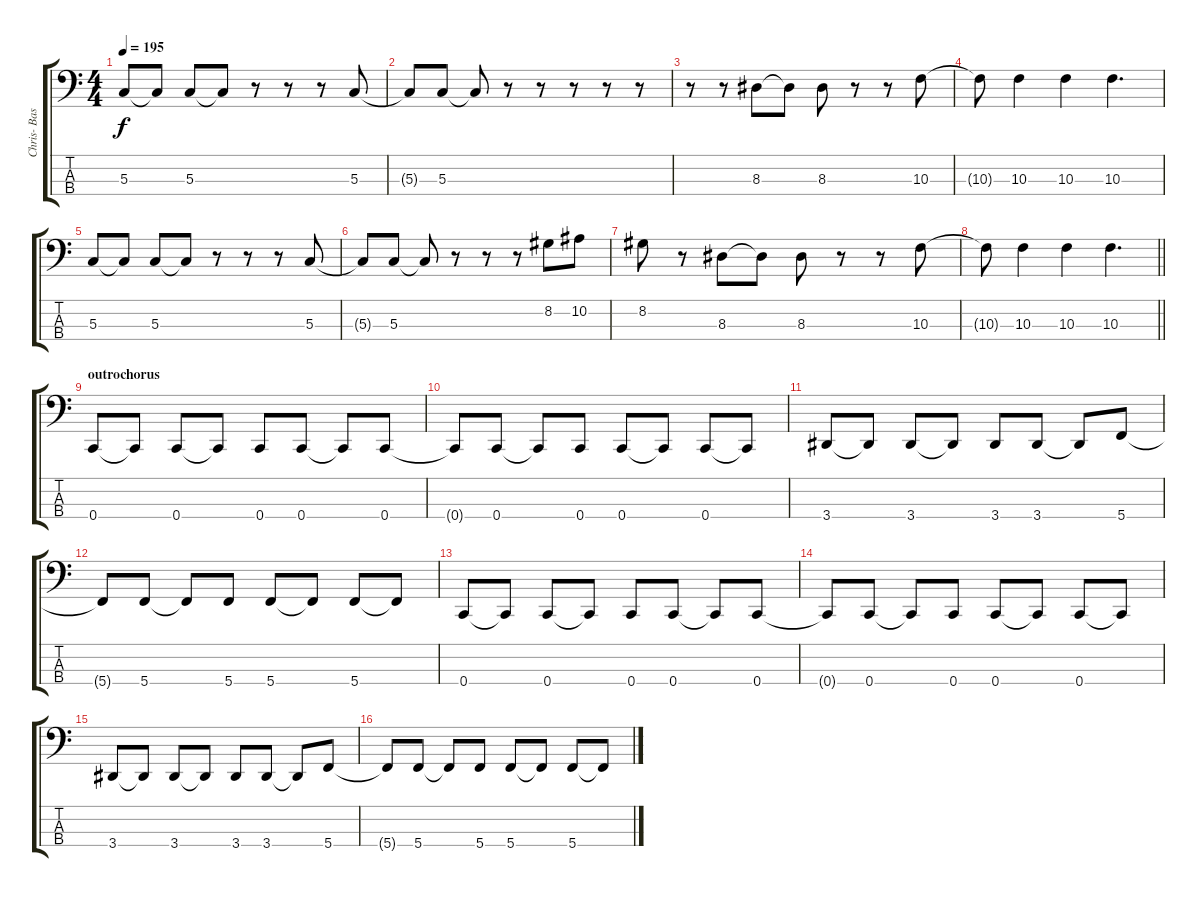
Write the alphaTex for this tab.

\track ("Chris- Bass" "Chris- Bas") {instrument electricbassfinger}
\staff {score tabs}
\tuning (F2 C2 G1 C1) {hide}
\ts (4 4)
\tempo 195
\clef f4
\ks c
5.3.8{dy f} 5.3{t}.8 5.3.8 5.3{t}.8 r.8 r.8 r.8 5.3.8 |
5.3{t}.8 5.3.8 5.3{t}.8 r.8 r.8 r.8 r.8 r.8 |
r.8 r.8 8.3.8 8.3{t}.8 8.3.8 r.8 r.8 10.3.8 |
10.3{t}.8 10.3.4 10.3.4 10.3.4{d} |
5.3.8 5.3{t}.8 5.3.8 5.3{t}.8 r.8 r.8 r.8 5.3.8 |
5.3{t}.8 5.3.8 5.3{t}.8 r.8 r.8 r.8 8.2.8 10.2.8 |
8.2.8 r.8 8.3.8 8.3{t}.8 8.3.8 r.8 r.8 10.3.8 |
\barLineRight lightlight
10.3{t}.8 10.3.4 10.3.4 10.3.4{d} |
\section ("" "outrochorus")
0.4.8 0.4{t}.8 0.4.8 0.4{t}.8 0.4.8 0.4.8 0.4{t}.8 0.4.8 |
0.4{t}.8 0.4.8 0.4{t}.8 0.4.8 0.4.8 0.4{t}.8 0.4.8 0.4{t}.8 |
3.4.8 3.4{t}.8 3.4.8 3.4{t}.8 3.4.8 3.4.8 3.4{t}.8 5.4.8 |
5.4{t}.8 5.4.8 5.4{t}.8 5.4.8 5.4.8 5.4{t}.8 5.4.8 5.4{t}.8 |
0.4.8 0.4{t}.8 0.4.8 0.4{t}.8 0.4.8 0.4.8 0.4{t}.8 0.4.8 |
0.4{t}.8 0.4.8 0.4{t}.8 0.4.8 0.4.8 0.4{t}.8 0.4.8 0.4{t}.8 |
3.4.8 3.4{t}.8 3.4.8 3.4{t}.8 3.4.8 3.4.8 3.4{t}.8 5.4.8 |
5.4{t}.8 5.4.8 5.4{t}.8 5.4.8 5.4.8 5.4{t}.8 5.4.8 5.4{t}.8
